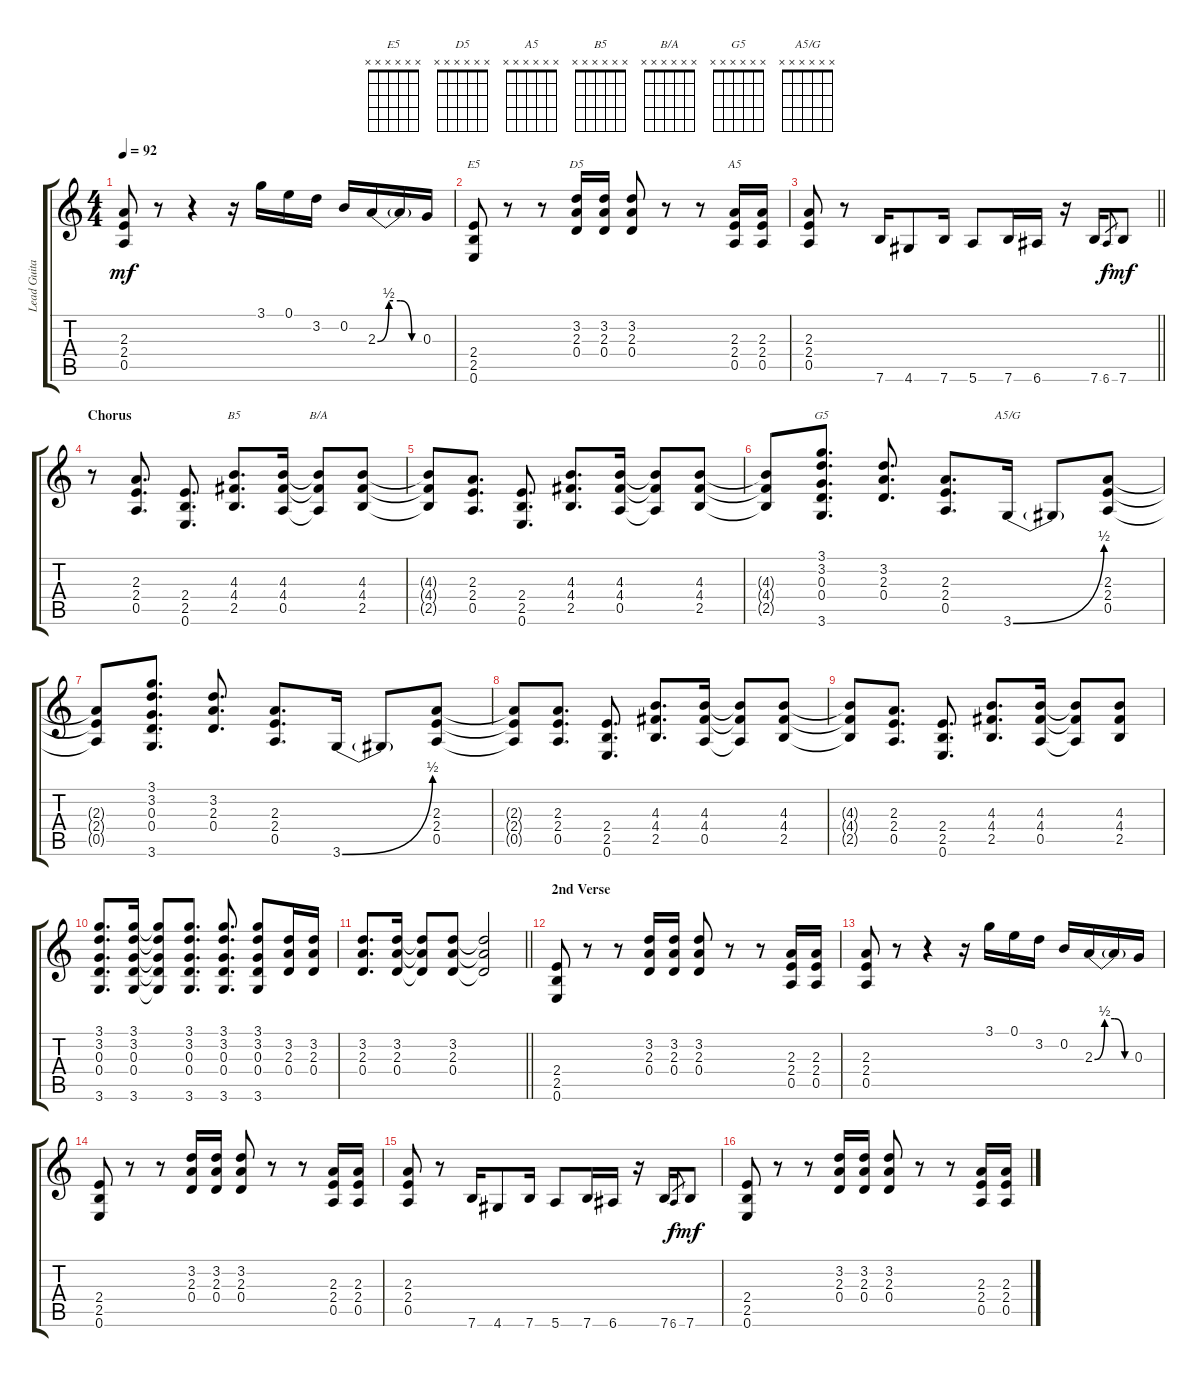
\track ("Lead Guitar" "Lead Guita") {instrument distortionguitar}
\staff {score tabs}
\tuning (E4 B3 G3 D3 A2 E2) {hide}
\chord ("E5" x x x x x x)
\chord ("D5" x x x x x x)
\chord ("A5" x x x x x x)
\chord ("B5" x x x x x x)
\chord ("B/A" x x x x x x)
\chord ("G5" x x x x x x)
\chord ("A5/G" x x x x x x)
\ts (4 4)
\tempo 92
\clef g2
\ks c
(2.3 2.4 0.5).8{dy mf} r.8 r.4 r.16 3.1.16 0.1.16 3.2.16 0.2.16 2.3{be (custom 0 0 15 2 30 2 45 0 60 0)}.16 2.3{t}.16 0.3.16 |
(2.4 2.5 0.6).8{ch "E5"} r.8 r.8 (3.2 2.3 0.4).16{ch "D5"} (3.2 2.3 0.4).16 (3.2 2.3 0.4).8 r.8 r.8 (2.3 2.4 0.5).16{ch "A5"} (2.3 2.4 0.5).16 |
\barLineRight lightlight
(2.3 2.4 0.5).8 r.8 7.6.16 4.6.8 7.6.16 5.6.8 7.6.16 6.6.16 r.16 7.6.16 6.6.8{gr dy f} 7.6.8{dy mf} |
\section ("" "Chorus")
r.8 (2.3 2.4 0.5).8{d} (2.4 2.5 0.6).8{d} (4.3 4.4 2.5).8{d ch "B5"} (4.3 4.4 0.5).16 (4.3{t} 4.4{t} 0.5{t}).8{ch "B/A"} (4.3 4.4 2.5).8 |
(4.3{t} 4.4{t} 2.5{t}).8 (2.3 2.4 0.5).8{d} (2.4 2.5 0.6).8{d} (4.3 4.4 2.5).8{d} (4.3 4.4 0.5).16 (4.3{t} 4.4{t} 0.5{t}).8 (4.3 4.4 2.5).8 |
(4.3{t} 4.4{t} 2.5{t}).8 (3.1 3.2 0.3 0.4 3.6).8{d ch "G5"} (3.2 2.3 0.4).8{d} (2.3 2.4 0.5).8{d} 3.6{be (bend 0 0 60 2)}.16{ch "A5/G"} 3.6{t}.8 (2.3 2.4 0.5).8 |
(2.3{t} 2.4{t} 0.5{t}).8 (3.1 3.2 0.3 0.4 3.6).8{d} (3.2 2.3 0.4).8{d} (2.3 2.4 0.5).8{d} 3.6{be (bend 0 0 60 2)}.16 3.6{t}.8 (2.3 2.4 0.5).8 |
(2.3{t} 2.4{t} 0.5{t}).8 (2.3 2.4 0.5).8{d} (2.4 2.5 0.6).8{d} (4.3 4.4 2.5).8{d} (4.3 4.4 0.5).16 (4.3{t} 4.4{t} 0.5{t}).8 (4.3 4.4 2.5).8 |
(4.3{t} 4.4{t} 2.5{t}).8 (2.3 2.4 0.5).8{d} (2.4 2.5 0.6).8{d} (4.3 4.4 2.5).8{d} (4.3 4.4 0.5).16 (4.3{t} 4.4{t} 0.5{t}).8 (4.3 4.4 2.5).8 |
(3.1 3.2 0.3 0.4 3.6).8{d} (3.1 3.2 0.3 0.4 3.6).16 (3.1{t} 3.2{t} 0.3{t} 0.4{t} 3.6{t}).8 (3.1 3.2 0.3 0.4 3.6).8{d} (3.1 3.2 0.3 0.4 3.6).8{d} (3.1 3.2 0.3 0.4 3.6).8 (3.2 2.3 0.4).16 (3.2 2.3 0.4).16 |
\barLineRight lightlight
(3.2 2.3 0.4).8{d} (3.2 2.3 0.4).16 (3.2{t} 2.3{t} 0.4{t}).8 (3.2 2.3 0.4).8 (3.2{t} 2.3{t} 0.4{t}).2 |
\section ("" "2nd Verse")
(2.4 2.5 0.6).8 r.8 r.8 (3.2 2.3 0.4).16 (3.2 2.3 0.4).16 (3.2 2.3 0.4).8 r.8 r.8 (2.3 2.4 0.5).16 (2.3 2.4 0.5).16 |
(2.3 2.4 0.5).8 r.8 r.4 r.16 3.1.16 0.1.16 3.2.16 0.2.16 2.3{be (custom 0 0 15 2 30 2 45 0 60 0)}.16 2.3{t}.16 0.3.16 |
(2.4 2.5 0.6).8 r.8 r.8 (3.2 2.3 0.4).16 (3.2 2.3 0.4).16 (3.2 2.3 0.4).8 r.8 r.8 (2.3 2.4 0.5).16 (2.3 2.4 0.5).16 |
(2.3 2.4 0.5).8 r.8 7.6.16 4.6.8 7.6.16 5.6.8 7.6.16 6.6.16 r.16 7.6.16 6.6.8{gr dy f} 7.6.8{dy mf} |
(2.4 2.5 0.6).8 r.8 r.8 (3.2 2.3 0.4).16 (3.2 2.3 0.4).16 (3.2 2.3 0.4).8 r.8 r.8 (2.3 2.4 0.5).16 (2.3 2.4 0.5).16
